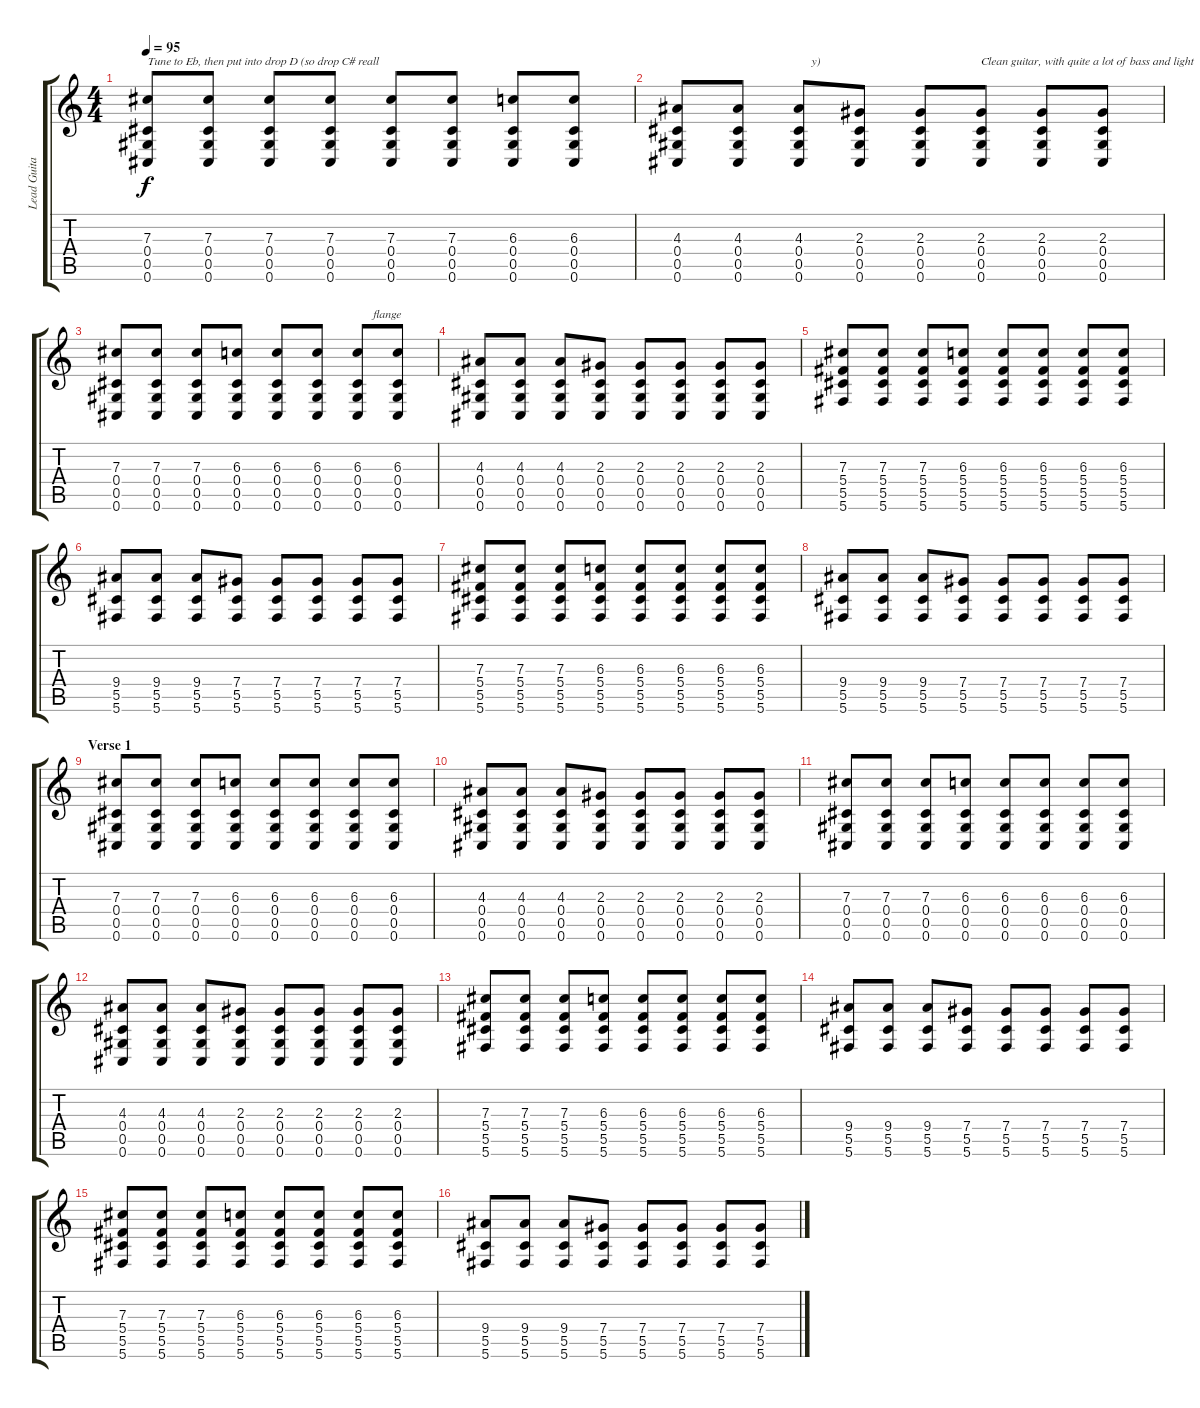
\track ("Lead Guitar" "Lead Guita") {instrument electricguitarjazz}
\staff {score tabs}
\tuning (Eb4 Bb3 Gb3 Db3 Ab2 Db2) {hide}
\ts (4 4)
\tempo 95
\clef g2
\ks c
(7.3 0.4 0.5 0.6).8{txt "Tune to Eb, then put into drop D (so drop C# reall" dy f instrument electricguitarjazz} (7.3 0.4 0.5 0.6).8 (7.3 0.4 0.5 0.6).8 (7.3 0.4 0.5 0.6).8 (7.3 0.4 0.5 0.6).8 (7.3 0.4 0.5 0.6).8 (6.3 0.4 0.5 0.6).8 (6.3 0.4 0.5 0.6).8 |
(4.3 0.4 0.5 0.6).8 (4.3 0.4 0.5 0.6).8 (4.3 0.4 0.5 0.6).8{txt "    y)"} (2.3 0.4 0.5 0.6).8 (2.3 0.4 0.5 0.6).8 (2.3 0.4 0.5 0.6).8{txt "Clean guitar, with quite a lot of bass and light"} (2.3 0.4 0.5 0.6).8 (2.3 0.4 0.5 0.6).8 |
(7.3 0.4 0.5 0.6).8 (7.3 0.4 0.5 0.6).8 (7.3 0.4 0.5 0.6).8 (6.3 0.4 0.5 0.6).8 (6.3 0.4 0.5 0.6).8 (6.3 0.4 0.5 0.6).8 (6.3 0.4 0.5 0.6).8{txt "     flange"} (6.3 0.4 0.5 0.6).8 |
(4.3 0.4 0.5 0.6).8 (4.3 0.4 0.5 0.6).8 (4.3 0.4 0.5 0.6).8 (2.3 0.4 0.5 0.6).8 (2.3 0.4 0.5 0.6).8 (2.3 0.4 0.5 0.6).8 (2.3 0.4 0.5 0.6).8 (2.3 0.4 0.5 0.6).8 |
(7.3 5.4 5.5 5.6).8 (7.3 5.4 5.5 5.6).8 (7.3 5.4 5.5 5.6).8 (6.3 5.4 5.5 5.6).8 (6.3 5.4 5.5 5.6).8 (6.3 5.4 5.5 5.6).8 (6.3 5.4 5.5 5.6).8 (6.3 5.4 5.5 5.6).8 |
(9.4 5.5 5.6).8 (9.4 5.5 5.6).8 (9.4 5.5 5.6).8 (7.4 5.5 5.6).8 (7.4 5.5 5.6).8 (7.4 5.5 5.6).8 (7.4 5.5 5.6).8 (7.4 5.5 5.6).8 |
(7.3 5.4 5.5 5.6).8 (7.3 5.4 5.5 5.6).8 (7.3 5.4 5.5 5.6).8 (6.3 5.4 5.5 5.6).8 (6.3 5.4 5.5 5.6).8 (6.3 5.4 5.5 5.6).8 (6.3 5.4 5.5 5.6).8 (6.3 5.4 5.5 5.6).8 |
(9.4 5.5 5.6).8 (9.4 5.5 5.6).8 (9.4 5.5 5.6).8 (7.4 5.5 5.6).8 (7.4 5.5 5.6).8 (7.4 5.5 5.6).8 (7.4 5.5 5.6).8 (7.4 5.5 5.6).8 |
\section ("" "Verse 1")
(7.3 0.4 0.5 0.6).8 (7.3 0.4 0.5 0.6).8 (7.3 0.4 0.5 0.6).8 (6.3 0.4 0.5 0.6).8 (6.3 0.4 0.5 0.6).8 (6.3 0.4 0.5 0.6).8 (6.3 0.4 0.5 0.6).8 (6.3 0.4 0.5 0.6).8 |
(4.3 0.4 0.5 0.6).8 (4.3 0.4 0.5 0.6).8 (4.3 0.4 0.5 0.6).8 (2.3 0.4 0.5 0.6).8 (2.3 0.4 0.5 0.6).8 (2.3 0.4 0.5 0.6).8 (2.3 0.4 0.5 0.6).8 (2.3 0.4 0.5 0.6).8 |
(7.3 0.4 0.5 0.6).8 (7.3 0.4 0.5 0.6).8 (7.3 0.4 0.5 0.6).8 (6.3 0.4 0.5 0.6).8 (6.3 0.4 0.5 0.6).8 (6.3 0.4 0.5 0.6).8 (6.3 0.4 0.5 0.6).8 (6.3 0.4 0.5 0.6).8 |
(4.3 0.4 0.5 0.6).8 (4.3 0.4 0.5 0.6).8 (4.3 0.4 0.5 0.6).8 (2.3 0.4 0.5 0.6).8 (2.3 0.4 0.5 0.6).8 (2.3 0.4 0.5 0.6).8 (2.3 0.4 0.5 0.6).8 (2.3 0.4 0.5 0.6).8 |
(7.3 5.4 5.5 5.6).8 (7.3 5.4 5.5 5.6).8 (7.3 5.4 5.5 5.6).8 (6.3 5.4 5.5 5.6).8 (6.3 5.4 5.5 5.6).8 (6.3 5.4 5.5 5.6).8 (6.3 5.4 5.5 5.6).8 (6.3 5.4 5.5 5.6).8 |
(9.4 5.5 5.6).8 (9.4 5.5 5.6).8 (9.4 5.5 5.6).8 (7.4 5.5 5.6).8 (7.4 5.5 5.6).8 (7.4 5.5 5.6).8 (7.4 5.5 5.6).8 (7.4 5.5 5.6).8 |
(7.3 5.4 5.5 5.6).8 (7.3 5.4 5.5 5.6).8 (7.3 5.4 5.5 5.6).8 (6.3 5.4 5.5 5.6).8 (6.3 5.4 5.5 5.6).8 (6.3 5.4 5.5 5.6).8 (6.3 5.4 5.5 5.6).8 (6.3 5.4 5.5 5.6).8 |
(9.4 5.5 5.6).8 (9.4 5.5 5.6).8 (9.4 5.5 5.6).8 (7.4 5.5 5.6).8 (7.4 5.5 5.6).8 (7.4 5.5 5.6).8 (7.4 5.5 5.6).8 (7.4 5.5 5.6).8
